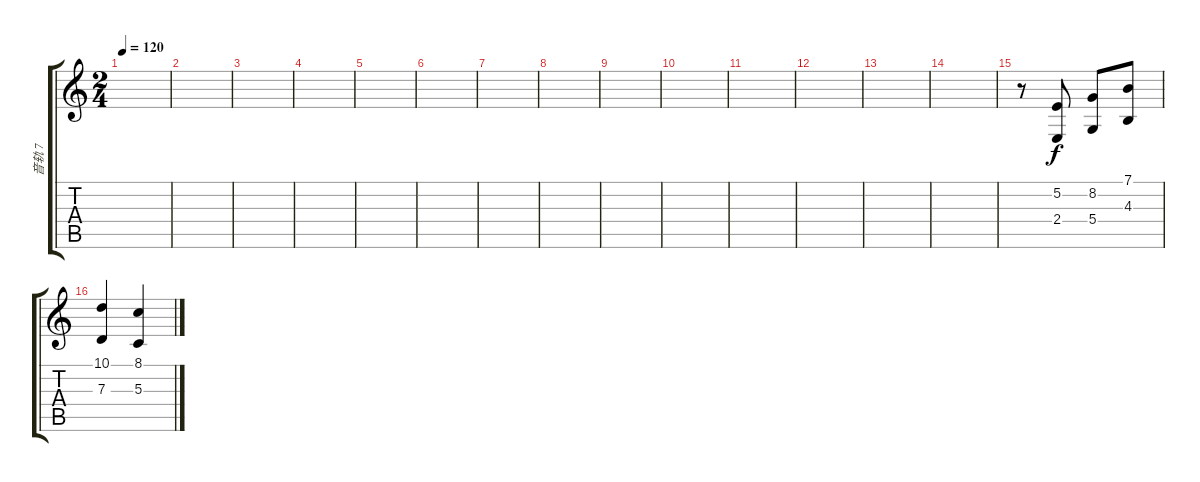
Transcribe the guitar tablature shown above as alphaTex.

\track ("音轨 7" "音轨 7") {instrument glockenspiel}
\staff {score tabs}
\tuning (E4 B3 G3 D3 A2 E2) {hide}
\ts (2 4)
\tempo 120
\clef g2
\ks aminor
|
|
|
|
|
|
|
|
|
|
|
|
|
|
r.8 (5.2 2.4).8 (8.2 5.4).8 (7.1 4.3).8 |
(10.1 7.3).4 (8.1 5.3).4
